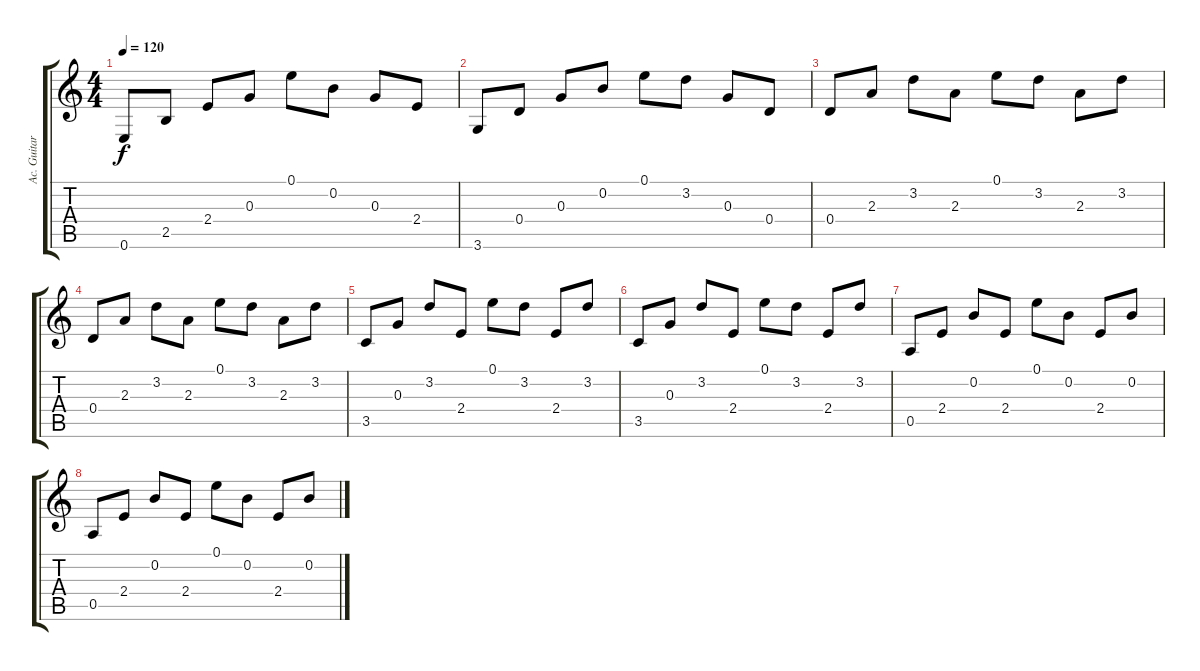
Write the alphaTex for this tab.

\track ("Ac. Guitar - MIKE" "Ac. Guitar") {instrument acousticguitarsteel}
\staff {score tabs}
\tuning (E4 B3 G3 D3 A2 E2) {hide}
\ts (4 4)
\tempo 120
\clef g2
\ks c
0.6.8{dy f instrument acousticguitarsteel} 2.5.8 2.4.8 0.3.8 0.1.8 0.2.8 0.3.8 2.4.8 |
3.6.8 0.4.8 0.3.8 0.2.8 0.1.8 3.2.8 0.3.8 0.4.8 |
0.4.8 2.3.8 3.2.8 2.3.8 0.1.8 3.2.8 2.3.8 3.2.8 |
0.4.8 2.3.8 3.2.8 2.3.8 0.1.8 3.2.8 2.3.8 3.2.8 |
3.5.8 0.3.8 3.2.8 2.4.8 0.1.8 3.2.8 2.4.8 3.2.8 |
3.5.8 0.3.8 3.2.8 2.4.8 0.1.8 3.2.8 2.4.8 3.2.8 |
0.5.8 2.4.8 0.2.8 2.4.8 0.1.8 0.2.8 2.4.8 0.2.8 |
0.5.8 2.4.8 0.2.8 2.4.8 0.1.8 0.2.8 2.4.8 0.2.8
